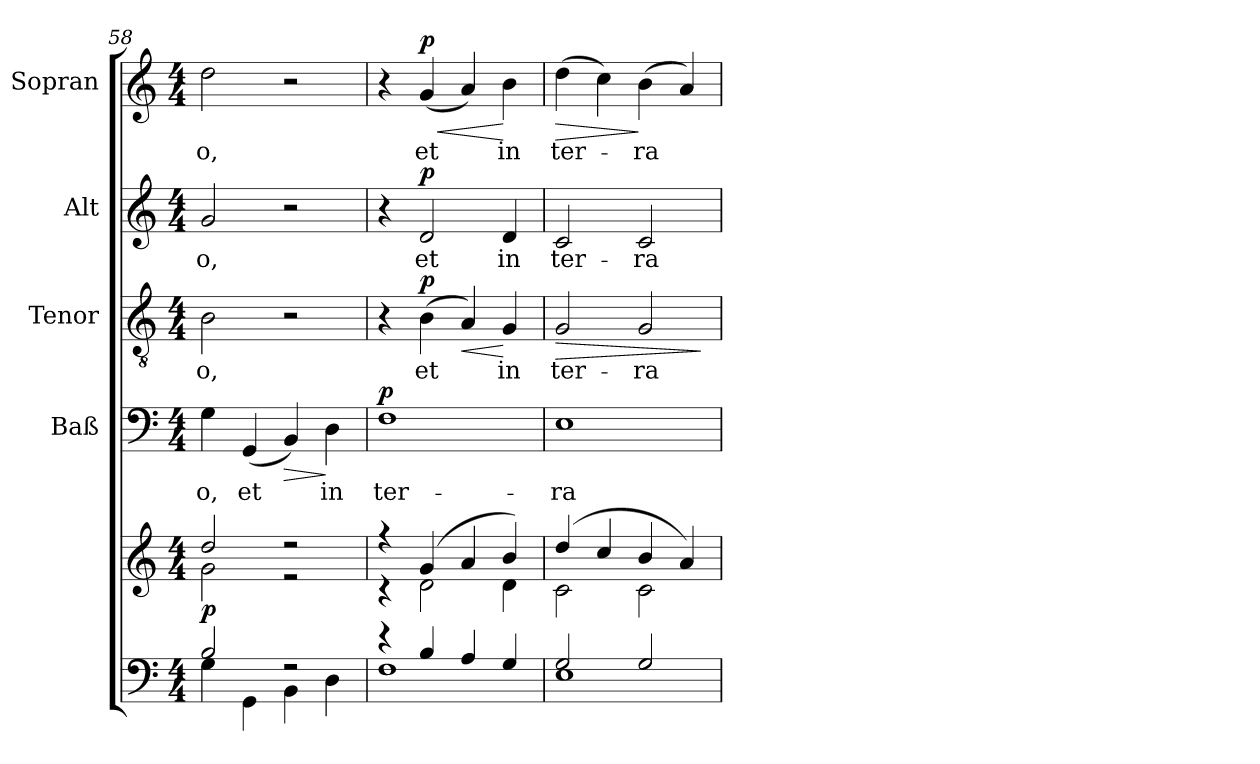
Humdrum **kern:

**kern	**kern	**dynam	**kern	**text	**dynam	**kern	**text	**dynam	**kern	**text	**dynam	**kern	**text	**dynam
*part5	*part5	*part5	*part4	*part4	*part4	*part3	*part3	*part3	*part2	*part2	*part2	*part1	*part1	*part1
*staff6	*staff5	*staff5/6	*staff4	*staff4	*staff4	*staff3	*staff3	*staff3	*staff2	*staff2	*staff2	*staff1	*staff1	*staff1
*	*	*	*I"Baß	*	*	*I"Tenor	*	*	*I"Alt	*	*	*I"Sopran	*	*
*	*	*	*I'Baß	*	*	*I'Ten	*	*	*I'Alt	*	*	*I'Sop	*	*
*clefF4	*clefG2	*	*clefF4	*	*	*clefGv2	*	*	*clefG2	*	*	*clefG2	*	*
*k[]	*k[]	*	*k[]	*	*	*k[]	*	*	*k[]	*	*	*k[]	*	*
*C:	*C:	*	*C:	*	*	*C:	*	*	*C:	*	*	*C:	*	*
*M4/4	*M4/4	*	*M4/4	*	*	*M4/4	*	*	*M4/4	*	*	*M4/4	*	*
=58	=58	=58	=58	=58	=58	=58	=58	=58	=58	=58	=58	=58	=58	=58
*^	*^	*	*	*	*	*	*	*	*	*	*	*	*	*
!	!	!	!	!LO:DY:a=2	!	!LO:LY:b	!	!	!LO:LY:b	!	!	!LO:LY:b	!	!	!LO:LY:b	!
2B/	4G\	2dd/	2g\	p	4G\	-o,	.	2B\	-o,	.	2g/	-o,	.	2dd\	-o,	.
!	!	!	!	!	!	!LO:LY:b	!	!	!	!	!	!	!	!	!	!
.	4GG\	.	.	.	(<4GG/	et	.	.	.	.	.	.	.	.	.	.
!	!	!	!	!	!	!	!LO:HP:b	!	!	!	!	!	!	!	!	!
2rF	4BB\	2r	2r	.	4BB/)	.	>	2r	.	.	2r	.	.	2r	.	.
!	!	!	!	!	!	!LO:LY:b	!	!	!	!	!	!	!	!	!	!
.	4D\	.	.	.	4D\	in	]	.	.	.	.	.	.	.	.	.
!!LO:LB:g=z
=59	=59	=59	=59	=59	=59	=59	=59	=59	=59	=59	=59	=59	=59	=59	=59	=59
!	!	!	!	!	!	!LO:LY:b	!LO:DY:a	!	!	!	!	!	!	!	!	!
4rd	1F	4r	4r	.	1F	ter-	p	4r	.	.	4r	.	.	4r	.	.
!	!	!	!	!	!	!	!	!	!LO:LY:b	!LO:DY:a	!	!LO:LY:b	!LO:DY:a	!	!LO:LY:b	!LO:HP:b
!	!	!	!	!	!	!	!	!	!	!	!	!	!	!	!	!LO:DY:n=1:a
4B/	.	(<4g/	2d\	.	.	.	.	(>4B\	et	p	2d/	et	p	(<4g/	et	< p
!	!	!	!	!	!	!	!	!	!	!LO:HP:b	!	!	!	!	!	!
4A/	.	4a/	.	.	.	.	.	4A/)	.	<	.	.	.	4a/)	.	.
!	!	!	!	!	!	!	!	!	!LO:LY:b	!	!	!LO:LY:b	!	!	!LO:LY:b	!
4G/	.	4b/)	4d\	.	.	.	.	4G/	in	[	4d/	in	.	4b\	in	[
=60	=60	=60	=60	=60	=60	=60	=60	=60	=60	=60	=60	=60	=60	=60	=60	=60
!	!	!	!	!	!	!LO:LY:b	!	!	!LO:LY:b	!LO:HP:b	!	!LO:LY:b	!	!	!LO:LY:b	!LO:HP:b
2G/	1E	(<4dd/	2c\	.	1E	-ra	.	2G/	ter-	>	2c/	ter-	.	(>4dd\	ter-	>
.	.	4cc/	.	.	.	.	.	.	.	.	.	.	.	4cc\)	.	.
!	!	!	!	!	!	!	!	!	!LO:LY:b	!	!	!LO:LY:b	!	!	!LO:LY:b	!
2G/	.	4b/	2c\	.	.	.	.	2G/	-ra	.	2c/	-ra	.	(>4b\	-ra	]
.	.	4a/)	.	.	.	.	.	.	.	.	.	.	.	4a/)	.	.
*v	*v	*	*	*	*	*	*	*	*	*	*	*	*	*	*	*
*	*v	*v	*	*	*	*	*	*	*	*	*	*	*	*	*
.	.	.	.	.	.	.	.	]	.	.	.	.	.	.
=	=	=	=	=	=	=	=	=	=	=	=	=	=	=
*-	*-	*-	*-	*-	*-	*-	*-	*-	*-	*-	*-	*-	*-	*-
